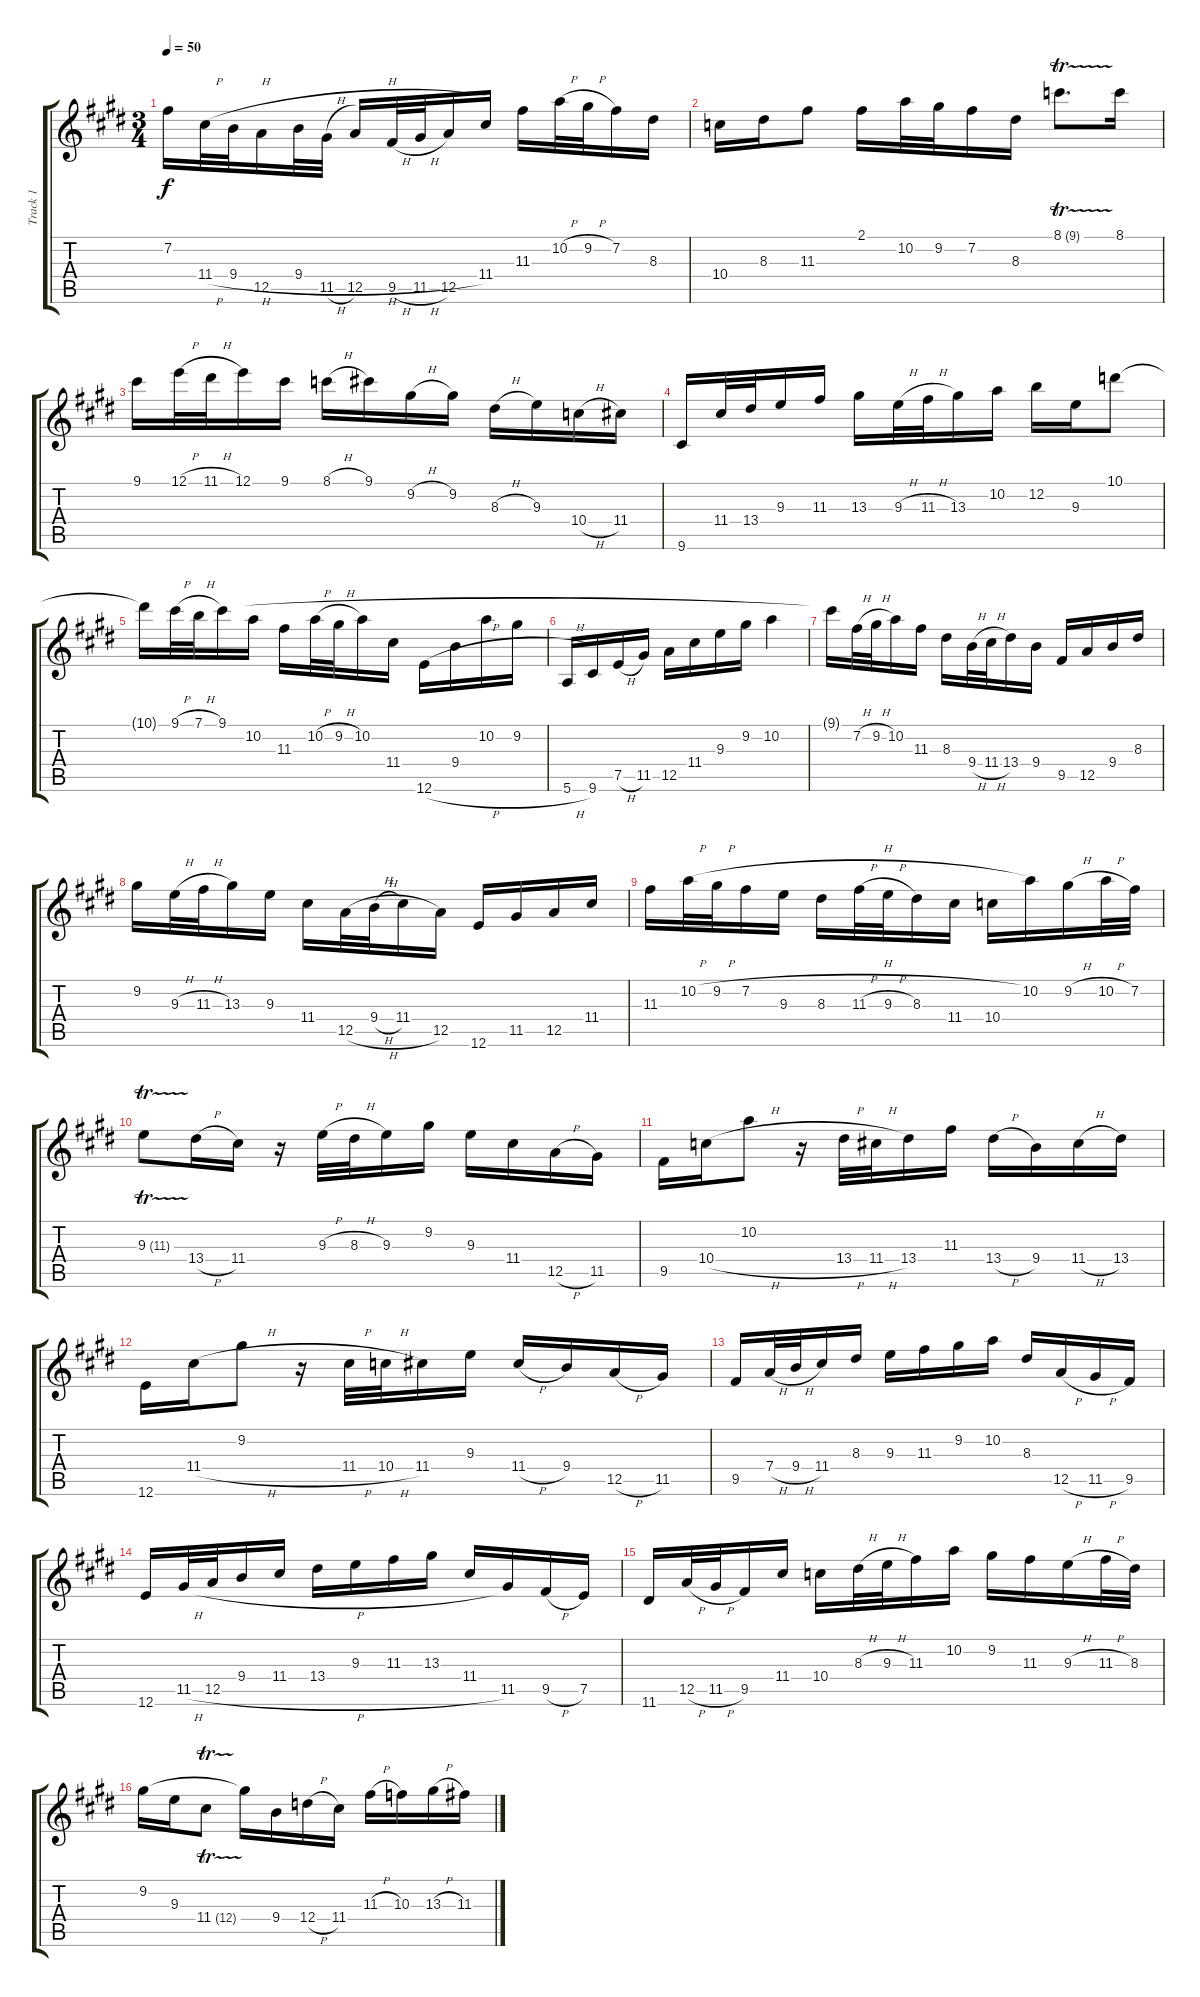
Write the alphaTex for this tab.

\track ("Track 1" "Track 1") {instrument acousticguitarsteel}
\staff {score tabs}
\tuning (E4 B3 G3 D3 A2 E2) {hide}
\ts (3 4)
\tempo 50
\clef g2
\ks e
7.2{t}.16{dy f} 11.4{h}.32 9.4{h}.32 12.5.16 9.4{h}.32 11.5{h}.32 12.5.16 9.5{h}.32 11.5{h}.32 12.5.16 11.4.16 11.3.16 10.2{h}.32 9.2{h}.32 7.2.16 8.3.16 |
10.4.16 8.3.16 11.3.8 2.1.16 10.2.32 9.2.32 7.2.16 8.3.16 8.1{tr (9 16)}.8{d} 8.1.16 |
9.1.16 12.1{h}.32 11.1{h}.32 12.1.16 9.1.16 8.1{h}.16 9.1.16 9.2{h}.16 9.2.16 8.3{h}.16 9.3.16 10.4{h}.16 11.4.16 |
9.6.16 11.4.32 13.4.32 9.3.16 11.3.16 13.3.16 9.3{h}.32 11.3{h}.32 13.3.16 10.2.16 12.2.16 9.3.16 10.1.8 |
10.1{t}.16 9.1{h}.32 7.1{h}.32 9.1.16 10.2.16 11.3.16 10.2{h}.32 9.2{h}.32 10.2.16 11.4.16 12.6{h}.16 9.4.16 10.2.16 9.2.16 |
5.6{h}.16 9.6.16 7.5{h}.16 11.5.16 12.5.16 11.4.16 9.3.16 9.2.16 10.2.4 |
9.1{t}.16 7.2{h}.32 9.2{h}.32 10.2.16 11.3.16 8.3.16 9.4{h}.32 11.4{h}.32 13.4.16 9.4.16 9.5.16 12.5.16 9.4.16 8.3.16 |
9.2.16 9.3{h}.32 11.3{h}.32 13.3.16 9.3.16 11.4.16 12.5{h}.32 9.4{h}.32 11.4.16 12.5.16 12.6.16 11.5.16 12.5.16 11.4.16 |
11.3.16 10.2{h}.32 9.2{h}.32 7.2{h}.16 9.3.16 8.3.16 11.3{h}.32 9.3{h}.32 8.3.16 11.4.16 10.4.16 10.2.16 9.2{h}.16 10.2{h}.32 7.2.32 |
9.3{tr (11 16)}.8 13.4{h}.16 11.4.16 r.16 9.3{h}.32 8.3{h}.32 9.3.16 9.2.16 9.3.16 11.4.16 12.5{h}.16 11.5.16 |
9.5.16 10.4{h}.16 10.2.8 r.16 13.4{h}.32 11.4{h}.32 13.4.16 11.3.16 13.4{h}.16 9.4.16 11.4{h}.16 13.4.16 |
12.6.16 11.4{h}.16 9.2.8 r.16 11.4{h}.32 10.4{h}.32 11.4.16 9.3.16 11.4{h}.16 9.4.16 12.5{h}.16 11.5.16 |
9.5.16 7.4{h}.32 9.4{h}.32 11.4.16 8.3.16 9.3.16 11.3.16 9.2.16 10.2.16 8.3.16 12.5{h}.16 11.5{h}.16 9.5.16 |
12.6.16 11.5{h}.32 12.5{h}.32 9.4.16 11.4.16 13.4.16 9.3.16 11.3.16 13.3.16 11.4.16 11.5.16 9.5{h}.16 7.5.16 |
11.6.16 12.5{h}.32 11.5{h}.32 9.5.16 11.4.16 10.4.16 8.3{h}.32 9.3{h}.32 11.3.16 10.2.16 9.2.16 11.3.16 9.3{h}.16 11.3{h}.32 8.3.32 |
9.2.16 9.3.16 11.4{tr (12 16)}.8 9.2{t}.16 9.4.16 12.4{h}.16 11.4.16 11.3{h}.16 10.3.16 13.3{h}.16 11.3.16
